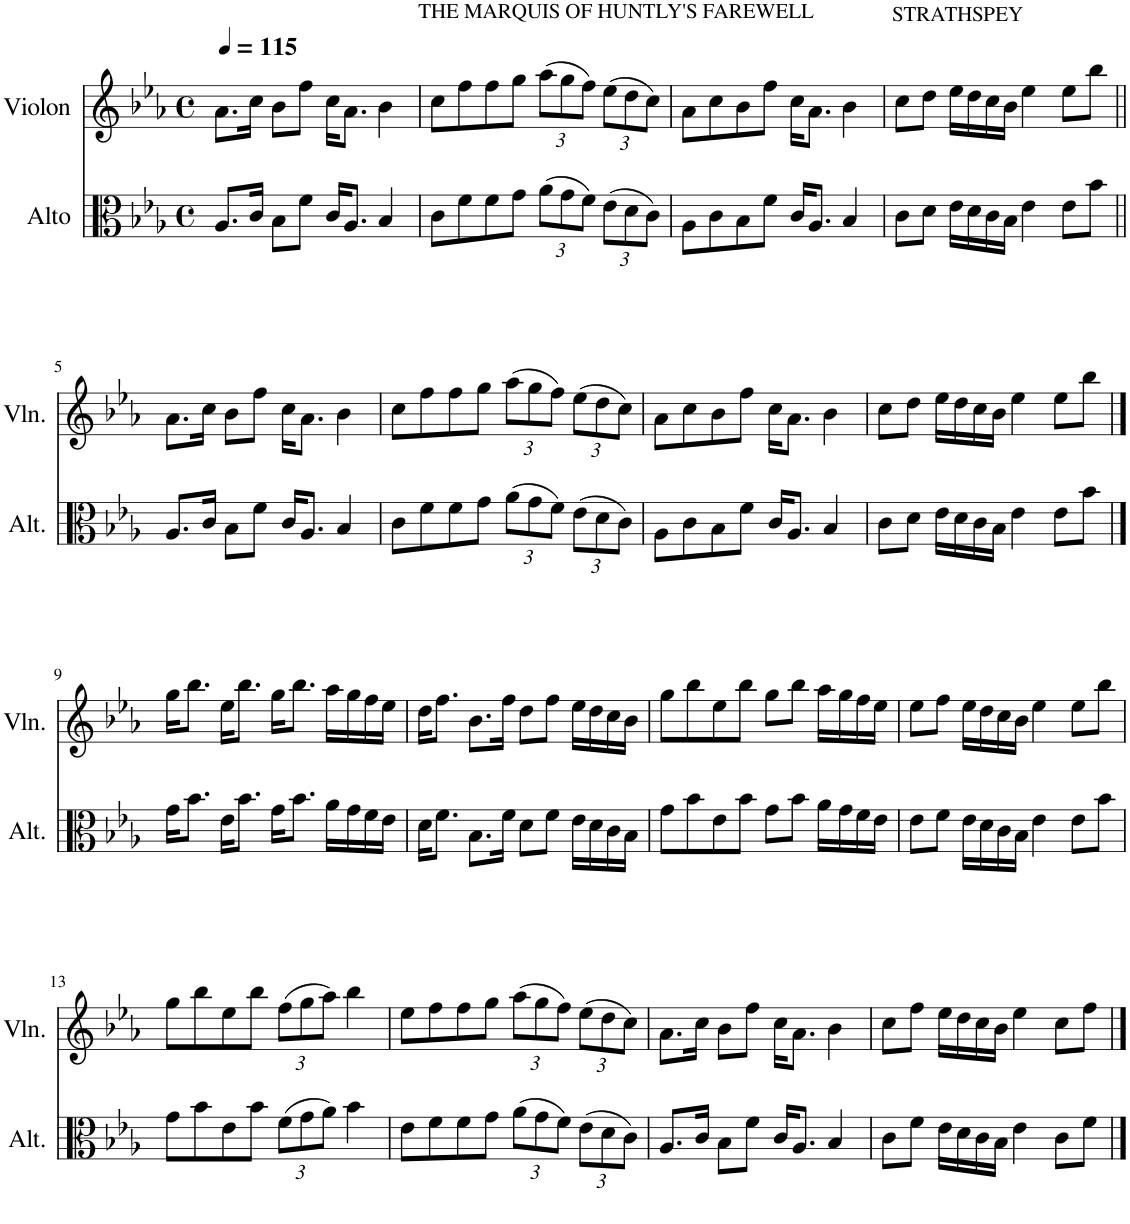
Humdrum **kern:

**kern	**kern
*part2	*part1
*staff2	*staff1
*I"Alto	*I"Violon
*I'Alt.	*I'Vln.
*clefC3	*clefG2
*k[b-e-a-]	*k[b-e-a-]
*M4/4	*M4/4
*met(c)	*met(c)
*MM115	*MM115
=1	=1
8.A-/L	8.a-\L
16c/Jk	16cc\Jk
8B-\L	8b-\L
8f\J	8ff\J
16c/KL	16cc\KL
8.A-/J	8.a-\J
4B-/	4b-\
=2	=2
!	!LO:TX:a:t=THE MARQUIS OF HUNTLY'S FAREWELL
8c\L	8cc\L
8f\	8ff\
8f\	8ff\
8g\J	8gg\J
*Xbrackettup	*Xbrackettup
(12a-\L	(12aa-\L
12g\	12gg\
12f\J)	12ff\J)
(12e-\L	(12ee-\L
12d\	12dd\
12c\J)	12cc\J)
=3	=3
8A-\L	8a-\L
8c\	8cc\
8B-\	8b-\
8f\J	8ff\J
16c/KL	16cc\KL
8.A-/J	8.a-\J
4B-/	4b-\
=4	=4
!	!LO:TX:a:t=STRATHSPEY
8c\L	8cc\L
8d\J	8dd\J
16e-\LL	16ee-\LL
16d\	16dd\
16c\	16cc\
16B-\JJ	16b-\JJ
4e-\	4ee-\
8e-\L	8ee-\L
8b-\J	8bb-\J
!!LO:LB:g=z
=5||	=5||
8.A-/L	8.a-\L
16c/Jk	16cc\Jk
8B-\L	8b-\L
8f\J	8ff\J
16c/KL	16cc\KL
8.A-/J	8.a-\J
4B-/	4b-\
=6	=6
8c\L	8cc\L
8f\	8ff\
8f\	8ff\
8g\J	8gg\J
(12a-\L	(12aa-\L
12g\	12gg\
12f\J)	12ff\J)
(12e-\L	(12ee-\L
12d\	12dd\
12c\J)	12cc\J)
=7	=7
8A-\L	8a-\L
8c\	8cc\
8B-\	8b-\
8f\J	8ff\J
16c/KL	16cc\KL
8.A-/J	8.a-\J
4B-/	4b-\
=8	=8
8c\L	8cc\L
8d\J	8dd\J
16e-\LL	16ee-\LL
16d\	16dd\
16c\	16cc\
16B-\JJ	16b-\JJ
4e-\	4ee-\
8e-\L	8ee-\L
8b-\J	8bb-\J
!!LO:LB:g=z
==9	==9
16g\KL	16gg\KL
8.b-\J	8.bb-\J
16e-\KL	16ee-\KL
8.b-\J	8.bb-\J
16g\KL	16gg\KL
8.b-\J	8.bb-\J
16a-\LL	16aa-\LL
16g\	16gg\
16f\	16ff\
16e-\JJ	16ee-\JJ
=10	=10
16d\KL	16dd\KL
8.f\J	8.ff\J
8.B-\L	8.b-\L
16f\Jk	16ff\Jk
8d\L	8dd\L
8f\J	8ff\J
16e-\LL	16ee-\LL
16d\	16dd\
16c\	16cc\
16B-\JJ	16b-\JJ
=11	=11
8g\L	8gg\L
8b-\	8bb-\
8e-\	8ee-\
8b-\J	8bb-\J
8g\L	8gg\L
8b-\J	8bb-\J
16a-\LL	16aa-\LL
16g\	16gg\
16f\	16ff\
16e-\JJ	16ee-\JJ
=12	=12
8e-\L	8ee-\L
8f\J	8ff\J
16e-\LL	16ee-\LL
16d\	16dd\
16c\	16cc\
16B-\JJ	16b-\JJ
4e-\	4ee-\
8e-\L	8ee-\L
8b-\J	8bb-\J
!!LO:LB:g=z
=13	=13
8g\L	8gg\L
8b-\	8bb-\
8e-\	8ee-\
8b-\J	8bb-\J
(12f\L	(12ff\L
12g\	12gg\
12a-\J)	12aa-\J)
4b-\	4bb-\
=14	=14
8e-\L	8ee-\L
8f\	8ff\
8f\	8ff\
8g\J	8gg\J
(12a-\L	(12aa-\L
12g\	12gg\
12f\J)	12ff\J)
(12e-\L	(12ee-\L
12d\	12dd\
12c\J)	12cc\J)
=15	=15
8.A-/L	8.a-\L
16c/Jk	16cc\Jk
8B-\L	8b-\L
8f\J	8ff\J
16c/KL	16cc\KL
8.A-/J	8.a-\J
4B-/	4b-\
=16	=16
8c\L	8cc\L
8f\J	8ff\J
16e-\LL	16ee-\LL
16d\	16dd\
16c\	16cc\
16B-\JJ	16b-\JJ
4e-\	4ee-\
8c\L	8cc\L
8f\J	8ff\J
==	==
*-	*-
